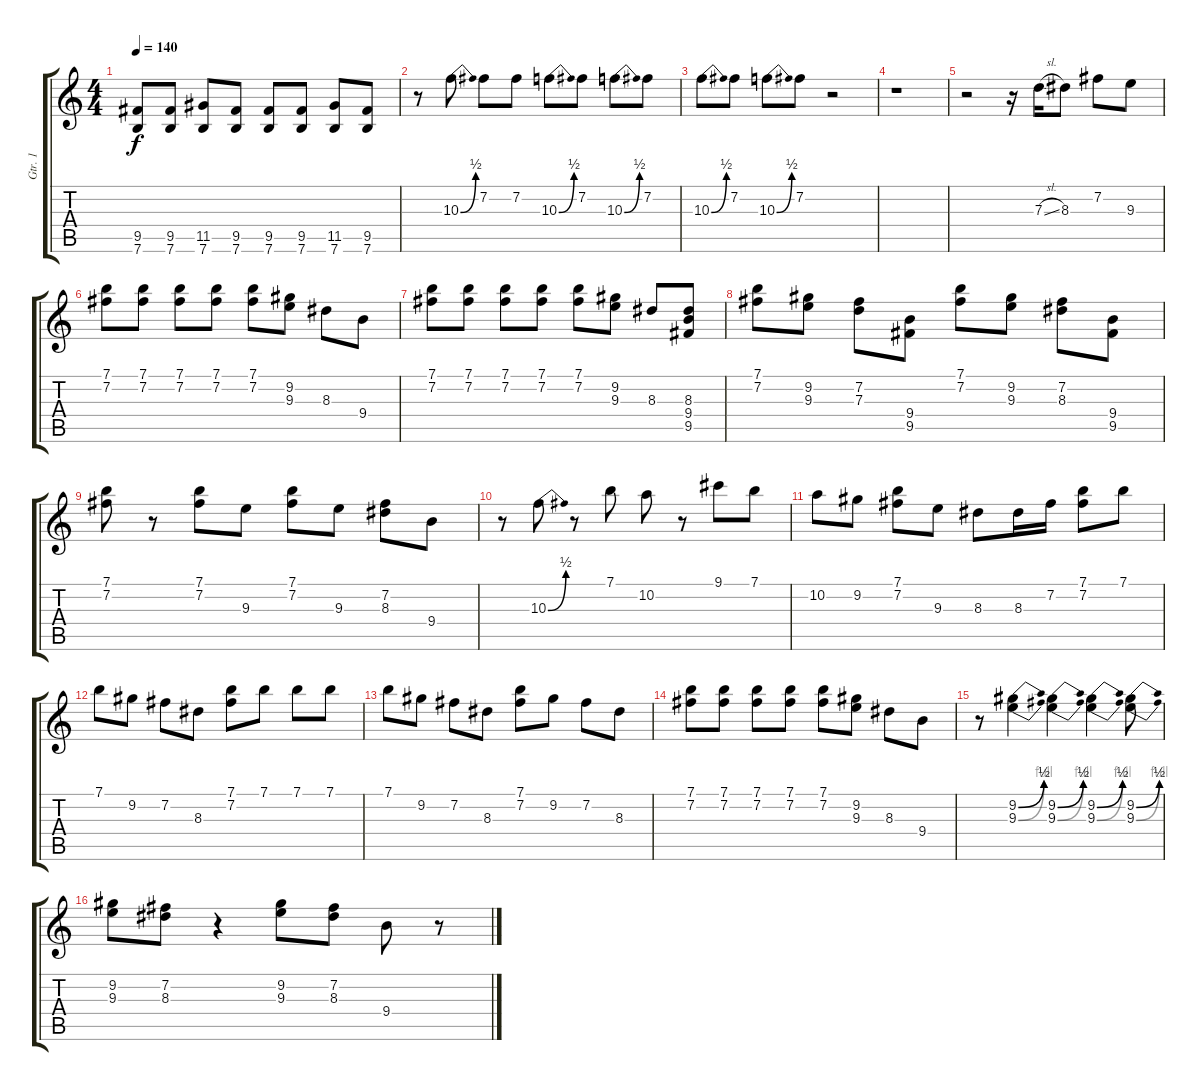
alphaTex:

\track ("Gtr. 1" "Gtr. 1") {instrument electricguitarclean}
\staff {score tabs}
\tuning (E4 B3 G3 D3 A2 E2) {hide}
\ts (4 4)
\tempo 140
\clef g2
\ks c
(9.5 7.6).8{dy f} (9.5 7.6).8 (11.5 7.6).8 (9.5 7.6).8 (9.5 7.6).8 (9.5 7.6).8 (11.5 7.6).8 (9.5 7.6).8 |
r.8 10.3{be (bend 0 0 60 2)}.8 7.2.8 7.2.8 10.3{be (bend 0 0 60 2)}.8 7.2.8 10.3{be (bend 0 0 60 2)}.8 7.2.8 |
10.3{be (bend 0 0 60 2)}.8 7.2.8 10.3{be (bend 0 0 60 2)}.8 7.2.8 r.2 |
r.1 |
r.2 r.16 7.3{sl}.16 8.3.8 7.2.8 9.3.8 |
(7.1 7.2).8 (7.1 7.2).8 (7.1 7.2).8 (7.1 7.2).8 (7.1 7.2).8 (9.2 9.3).8 8.3.8 9.4.8 |
(7.1 7.2).8 (7.1 7.2).8 (7.1 7.2).8 (7.1 7.2).8 (7.1 7.2).8 (9.2 9.3).8 8.3.8 (8.3 9.4 9.5).8 |
(7.1 7.2).8 (9.2 9.3).8 (7.2 7.3).8 (9.4 9.5).8 (7.1 7.2).8 (9.2 9.3).8 (7.2 8.3).8 (9.4 9.5).8 |
(7.1 7.2).8 r.8 (7.1 7.2).8 9.3.8 (7.1 7.2).8 9.3.8 (7.2 8.3).8 9.4.8 |
r.8 10.3{be (bend 0 0 60 2)}.8 r.8 7.1.8 10.2.8 r.8 9.1.8 7.1.8 |
10.2.8 9.2.8 (7.1 7.2).8 9.3.8 8.3.8 8.3.16 7.2.16 (7.1 7.2).8 7.1.8 |
7.1.8 9.2.8 7.2.8 8.3.8 (7.1 7.2).8 7.1.8 7.1.8 7.1.8 |
7.1.8 9.2.8 7.2.8 8.3.8 (7.1 7.2).8 9.2.8 7.2.8 8.3.8 |
(7.1 7.2).8 (7.1 7.2).8 (7.1 7.2).8 (7.1 7.2).8 (7.1 7.2).8 (9.2 9.3).8 8.3.8 9.4.8 |
r.8 (9.2{be (bend 0 0 60 2)} 9.3{be (bend 0 0 60 4)}).4 (9.2{be (bend 0 0 60 2)} 9.3{be (bend 0 0 60 4)}).4 (9.2{be (bend 0 0 60 2)} 9.3{be (bend 0 0 60 4)}).4 (9.2{be (bend 0 0 60 2)} 9.3{be (bend 0 0 60 4)}).8 |
(9.2 9.3).8 (7.2 8.3).8 r.4 (9.2 9.3).8 (7.2 8.3).8 9.4.8 r.8
